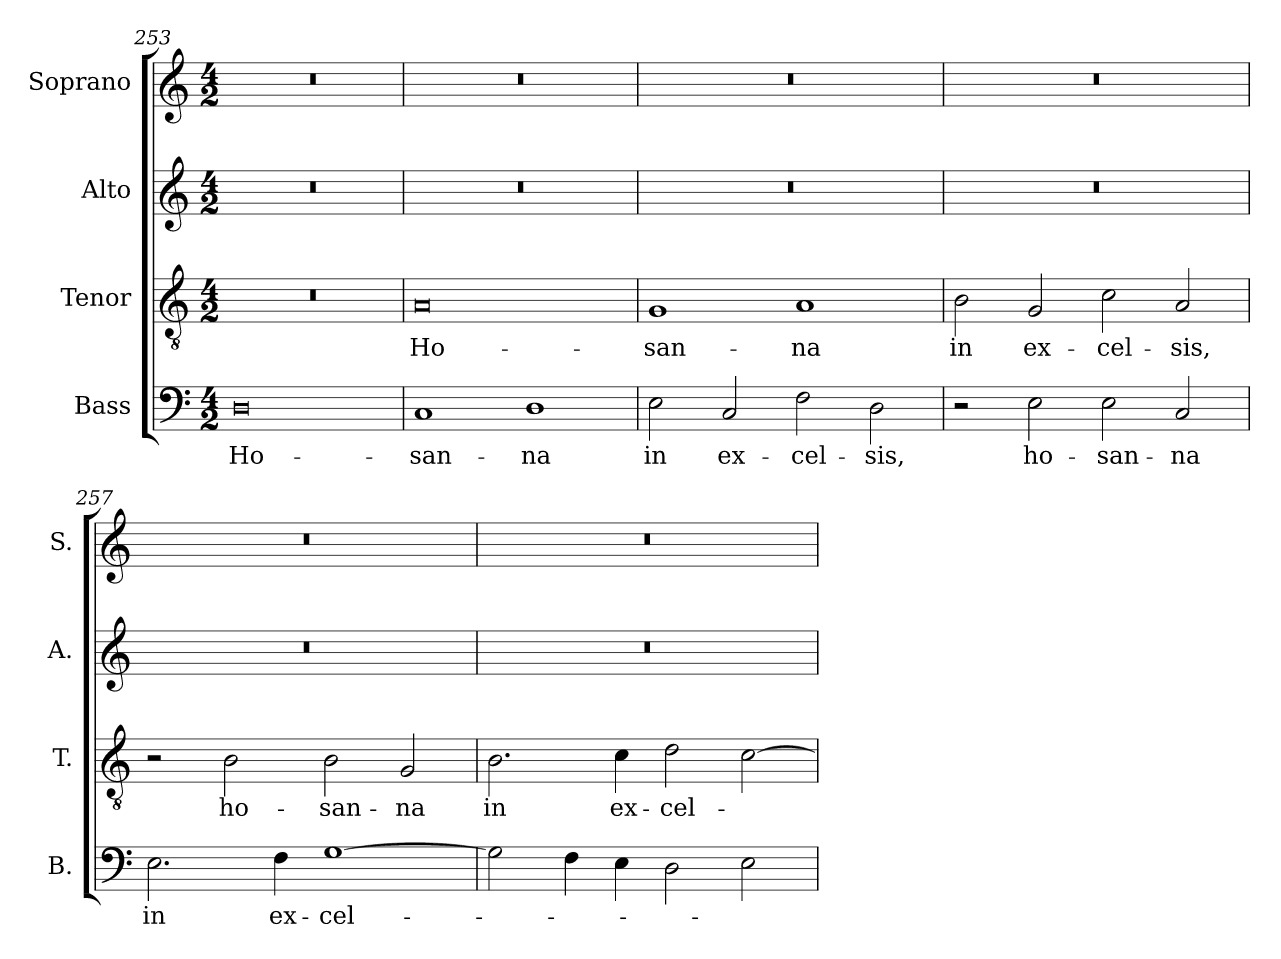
**kern	**text	**kern	**text	**kern	**kern
*part4	*part4	*part3	*part3	*part2	*part1
*staff4	*staff4	*staff3	*staff3	*staff2	*staff1
*I"Bass	*	*I"Tenor	*	*I"Alto	*I"Soprano
*I'B.	*	*I'T.	*	*I'A.	*I'S.
!!LO:LB:g=z
*clefF4	*	*clefGv2	*	*clefG2	*clefG2
*	*	*ITrd7c12	*	*	*
*k[]	*	*k[]	*	*k[]	*k[]
*C:	*	*C:	*	*C:	*C:
*M4/2	*	*M4/2	*	*M4/2	*M4/2
=253	=253	=253	=253	=253	=253
!	!LO:LY:b:color=#000000	!LO:N:vis=1	!	!LO:N:vis=1	!LO:N:vis=1
0Di	Ho-	0r	.	0r	0r
=254	=254	=254	=254	=254	=254
!	!LO:LY:b:color=#000000	!	!	!	!
!	!	!	!LO:LY:b:color=#000000	!LO:N:vis=1	!LO:N:vis=1
1Ci	-san-	0AAi	Ho-	0r	0r
!	!LO:LY:b:color=#000000	!	!	!	!
1Di	-na	.	.	.	.
=255	=255	=255	=255	=255	=255
!	!LO:LY:b:color=#000000	!	!	!	!
!	!	!	!LO:LY:b:color=#000000	!LO:N:vis=1	!LO:N:vis=1
2Ei\	in	1GGi	-san-	0r	0r
!	!LO:LY:b:color=#000000	!	!	!	!
2Ci/	ex-	.	.	.	.
!	!LO:LY:b:color=#000000	!	!	!	!
!	!	!	!LO:LY:b:color=#000000	!	!
2Fi\	-cel-	1AAi	-na	.	.
!	!LO:LY:b:color=#000000	!	!	!	!
2Di\	-sis,	.	.	.	.
=256	=256	=256	=256	=256	=256
!	!	!	!LO:LY:b:color=#000000	!LO:N:vis=1	!LO:N:vis=1
2r	.	2BBi\	in	0r	0r
!	!LO:LY:b:color=#000000	!	!	!	!
!	!	!	!LO:LY:b:color=#000000	!	!
2Ei\	ho-	2GGi/	ex-	.	.
!	!LO:LY:b:color=#000000	!	!	!	!
!	!	!	!LO:LY:b:color=#000000	!	!
2Ei\	-san-	2Ci\	-cel-	.	.
!	!LO:LY:b:color=#000000	!	!	!	!
!	!	!	!LO:LY:b:color=#000000	!	!
2Ci/	-na	2AAi/	-sis,	.	.
=257	=257	=257	=257	=257	=257
!	!LO:LY:b:color=#000000	!	!	!LO:N:vis=1	!LO:N:vis=1
2.Ei\	in	2r	.	0r	0r
!	!	!	!LO:LY:b:color=#000000	!	!
.	.	2BBi\	ho-	.	.
!	!LO:LY:b:color=#000000	!	!	!	!
4Fi\	ex-	.	.	.	.
!	!LO:LY:b:color=#000000	!	!	!	!
!	!	!	!LO:LY:b:color=#000000	!	!
[1Gi	-cel-	2BBi\	-san-	.	.
!	!	!	!LO:LY:b:color=#000000	!	!
.	.	2GGi/	-na	.	.
=258	=258	=258	=258	=258	=258
!	!	!	!LO:LY:b:color=#000000	!LO:N:vis=1	!LO:N:vis=1
2Gi\]	.	2.BBi\	in	0r	0r
4Fi\	.	.	.	.	.
!	!	!	!LO:LY:b:color=#000000	!	!
4Ei\	.	4Ci\	ex-	.	.
!	!	!	!LO:LY:b:color=#000000	!	!
2Di\	.	2Di\	-cel-	.	.
2Ei\	.	[2Ci\	.	.	.
=	=	=	=	=	=
*-	*-	*-	*-	*-	*-
